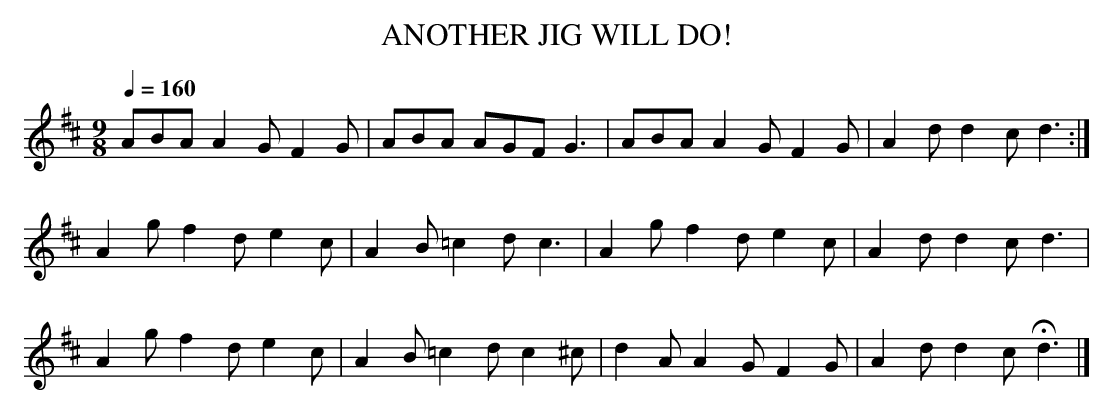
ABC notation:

X:1
T:ANOTHER JIG WILL DO!
Q:1/4=160
M:9/8
L:1/8
K:D
ABA A2G F2G|ABA AGF G3|ABA A2G F2G|A2d d2c d3:|
A2g f2d e2c|A2B =c2d c3|A2g f2d e2c|A2d d2c d3|
A2g f2d e2c|A2B =c2d c2^c|d2A A2G F2G|A2d d2c Hd3|]
